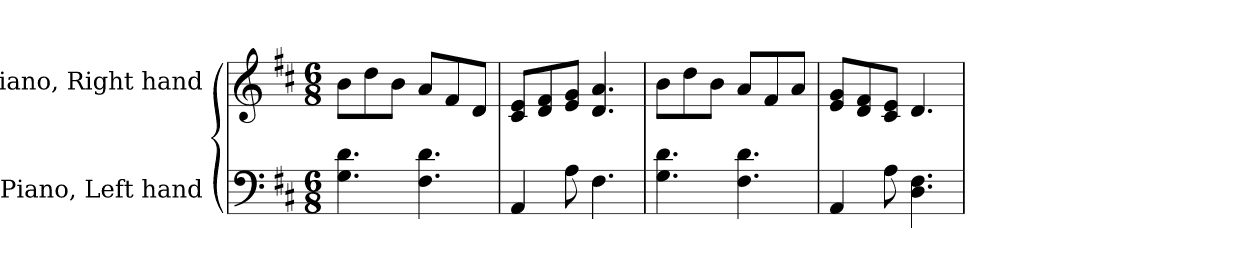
**kern	**kern
*part2	*part1
*staff2	*staff1
*I"Piano, Left hand	*I"Piano, Right hand
*I'Pno.	*I'Pno.
*clefF4	*clefG2
*k[f#c#]	*k[f#c#]
*M6/8	*M6/8
*MM120	*MM120
=1	=1
4.G\ 4.d\	8b\L
.	8dd\
.	8b\J
4.F#\ 4.d\	8a/L
.	8f#/
.	8d/J
=2	=2
4AA/	8c#/ 8e/L
.	8d/ 8f#/
8A\	8e/ 8g/J
4.F#\	4.d/ 4.a/
=3	=3
4.G\ 4.d\	8b\L
.	8dd\
.	8b\J
4.F#\ 4.d\	8a/L
.	8f#/
.	8a/J
=4	=4
4AA/	8e/ 8g/L
.	8d/ 8f#/
8A\	8c#/ 8e/J
4.D\ 4.F#\	4.d/
=	=
*-	*-
